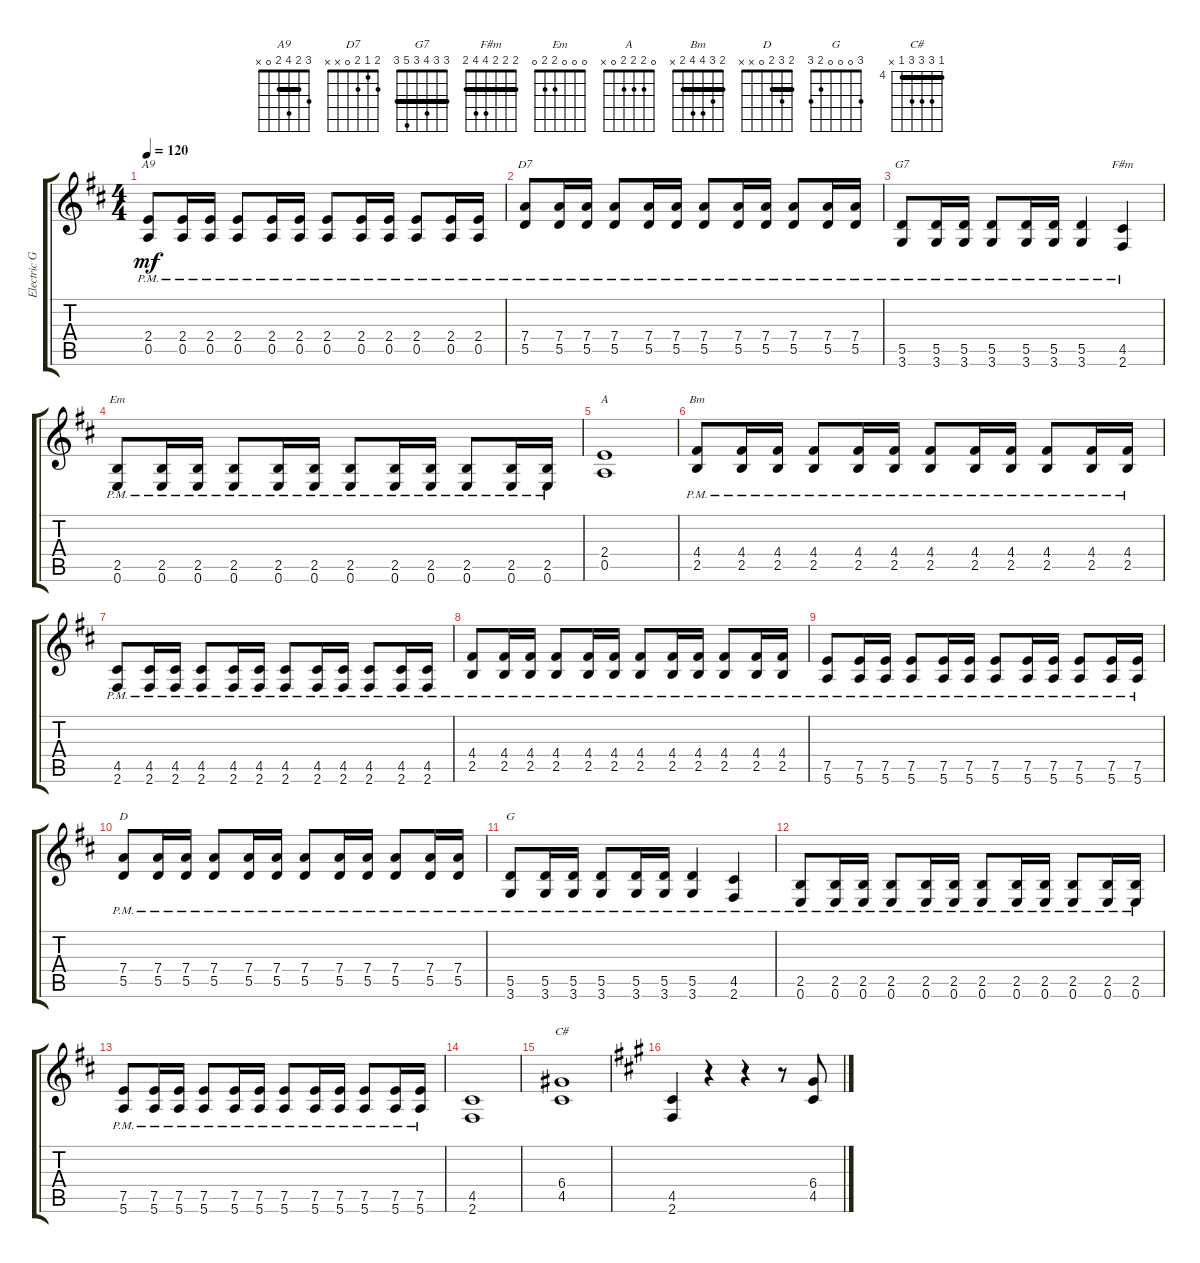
\track ("Electric Guitar - 1" "Electric G") {instrument electricbassfinger}
\staff {score tabs}
\tuning (E4 B3 G3 D3 A2 E2) {hide}
\chord ("A9" 3 2 4 2 0 x) {barre 2}
\chord ("D7" 2 1 2 0 x x)
\chord ("G7" 3 3 4 3 5 3) {barre 3}
\chord ("F#m" 2 2 2 4 4 2) {barre 2}
\chord ("Em" 0 0 0 2 2 0)
\chord ("A" 0 2 2 2 0 x)
\chord ("Bm" 2 3 4 4 2 x) {barre 2}
\chord ("D" 2 3 2 0 x x) {barre 2}
\chord ("G" 3 0 0 0 2 3)
\chord ("C#" 4 6 6 6 4 x) {firstfret 4 barre 4}
\ts (4 4)
\tempo 120
\clef g2
\ks bminor
(2.4{pm} 0.5{pm}).8{ch "A9" dy mf} (2.4{pm} 0.5{pm}).16 (2.4{pm} 0.5{pm}).16 (2.4{pm} 0.5{pm}).8 (2.4{pm} 0.5{pm}).16 (2.4{pm} 0.5{pm}).16 (2.4{pm} 0.5{pm}).8 (2.4{pm} 0.5{pm}).16 (2.4{pm} 0.5{pm}).16 (2.4{pm} 0.5{pm}).8 (2.4{pm} 0.5{pm}).16 (2.4{pm} 0.5{pm}).16 |
(7.4{pm} 5.5{pm}).8{ch "D7"} (7.4{pm} 5.5{pm}).16 (7.4{pm} 5.5{pm}).16 (7.4{pm} 5.5{pm}).8 (7.4{pm} 5.5{pm}).16 (7.4{pm} 5.5{pm}).16 (7.4{pm} 5.5{pm}).8 (7.4{pm} 5.5{pm}).16 (7.4{pm} 5.5{pm}).16 (7.4{pm} 5.5{pm}).8 (7.4{pm} 5.5{pm}).16 (7.4{pm} 5.5{pm}).16 |
(5.5{pm} 3.6{pm}).8{ch "G7"} (5.5{pm} 3.6{pm}).16 (5.5{pm} 3.6{pm}).16 (5.5{pm} 3.6{pm}).8 (5.5{pm} 3.6{pm}).16 (5.5{pm} 3.6{pm}).16 (5.5{pm} 3.6{pm}).4 (4.5{pm} 2.6{pm}).4{ch "F#m"} |
(2.5{pm} 0.6{pm}).8{ch "Em"} (2.5{pm} 0.6{pm}).16 (2.5{pm} 0.6{pm}).16 (2.5{pm} 0.6{pm}).8 (2.5{pm} 0.6{pm}).16 (2.5{pm} 0.6{pm}).16 (2.5{pm} 0.6{pm}).8 (2.5{pm} 0.6{pm}).16 (2.5{pm} 0.6{pm}).16 (2.5{pm} 0.6{pm}).8 (2.5{pm} 0.6{pm}).16 (2.5{pm} 0.6{pm}).16 |
(2.4 0.5).1{ch "A"} |
(4.4{pm} 2.5{pm}).8{ch "Bm"} (4.4{pm} 2.5{pm}).16 (4.4{pm} 2.5{pm}).16 (4.4{pm} 2.5{pm}).8 (4.4{pm} 2.5{pm}).16 (4.4{pm} 2.5{pm}).16 (4.4{pm} 2.5{pm}).8 (4.4{pm} 2.5{pm}).16 (4.4{pm} 2.5{pm}).16 (4.4{pm} 2.5{pm}).8 (4.4{pm} 2.5{pm}).16 (4.4{pm} 2.5{pm}).16 |
(4.5{pm} 2.6{pm}).8 (4.5{pm} 2.6{pm}).16 (4.5{pm} 2.6{pm}).16 (4.5{pm} 2.6{pm}).8 (4.5{pm} 2.6{pm}).16 (4.5{pm} 2.6{pm}).16 (4.5{pm} 2.6{pm}).8 (4.5{pm} 2.6{pm}).16 (4.5{pm} 2.6{pm}).16 (4.5{pm} 2.6{pm}).8 (4.5{pm} 2.6{pm}).16 (4.5{pm} 2.6{pm}).16 |
(4.4{pm} 2.5{pm}).8 (4.4{pm} 2.5{pm}).16 (4.4{pm} 2.5{pm}).16 (4.4{pm} 2.5{pm}).8 (4.4{pm} 2.5{pm}).16 (4.4{pm} 2.5{pm}).16 (4.4{pm} 2.5{pm}).8 (4.4{pm} 2.5{pm}).16 (4.4{pm} 2.5{pm}).16 (4.4{pm} 2.5{pm}).8 (4.4{pm} 2.5{pm}).16 (4.4{pm} 2.5{pm}).16 |
(7.5{pm} 5.6{pm}).8 (7.5{pm} 5.6{pm}).16 (7.5{pm} 5.6{pm}).16 (7.5{pm} 5.6{pm}).8 (7.5{pm} 5.6{pm}).16 (7.5{pm} 5.6{pm}).16 (7.5{pm} 5.6{pm}).8 (7.5{pm} 5.6{pm}).16 (7.5{pm} 5.6{pm}).16 (7.5{pm} 5.6{pm}).8 (7.5{pm} 5.6{pm}).16 (7.5{pm} 5.6{pm}).16 |
(7.4{pm} 5.5{pm}).8{ch "D"} (7.4{pm} 5.5{pm}).16 (7.4{pm} 5.5{pm}).16 (7.4{pm} 5.5{pm}).8 (7.4{pm} 5.5{pm}).16 (7.4{pm} 5.5{pm}).16 (7.4{pm} 5.5{pm}).8 (7.4{pm} 5.5{pm}).16 (7.4{pm} 5.5{pm}).16 (7.4{pm} 5.5{pm}).8 (7.4{pm} 5.5{pm}).16 (7.4{pm} 5.5{pm}).16 |
(5.5{pm} 3.6{pm}).8{ch "G"} (5.5{pm} 3.6{pm}).16 (5.5{pm} 3.6{pm}).16 (5.5{pm} 3.6{pm}).8 (5.5{pm} 3.6{pm}).16 (5.5{pm} 3.6{pm}).16 (5.5{pm} 3.6{pm}).4 (4.5{pm} 2.6{pm}).4 |
(2.5{pm} 0.6{pm}).8 (2.5{pm} 0.6{pm}).16 (2.5{pm} 0.6{pm}).16 (2.5{pm} 0.6{pm}).8 (2.5{pm} 0.6{pm}).16 (2.5{pm} 0.6{pm}).16 (2.5{pm} 0.6{pm}).8 (2.5{pm} 0.6{pm}).16 (2.5{pm} 0.6{pm}).16 (2.5{pm} 0.6{pm}).8 (2.5{pm} 0.6{pm}).16 (2.5{pm} 0.6{pm}).16 |
(7.5{pm} 5.6{pm}).8 (7.5{pm} 5.6{pm}).16 (7.5{pm} 5.6{pm}).16 (7.5{pm} 5.6{pm}).8 (7.5{pm} 5.6{pm}).16 (7.5{pm} 5.6{pm}).16 (7.5{pm} 5.6{pm}).8 (7.5{pm} 5.6{pm}).16 (7.5{pm} 5.6{pm}).16 (7.5{pm} 5.6{pm}).8 (7.5{pm} 5.6{pm}).16 (7.5{pm} 5.6{pm}).16 |
(4.5 2.6).1 |
(6.4 4.5).1{ch "C#"} |
\ks f#minor
(4.5 2.6).4 r.4 r.4 r.8 (6.4 4.5).8
